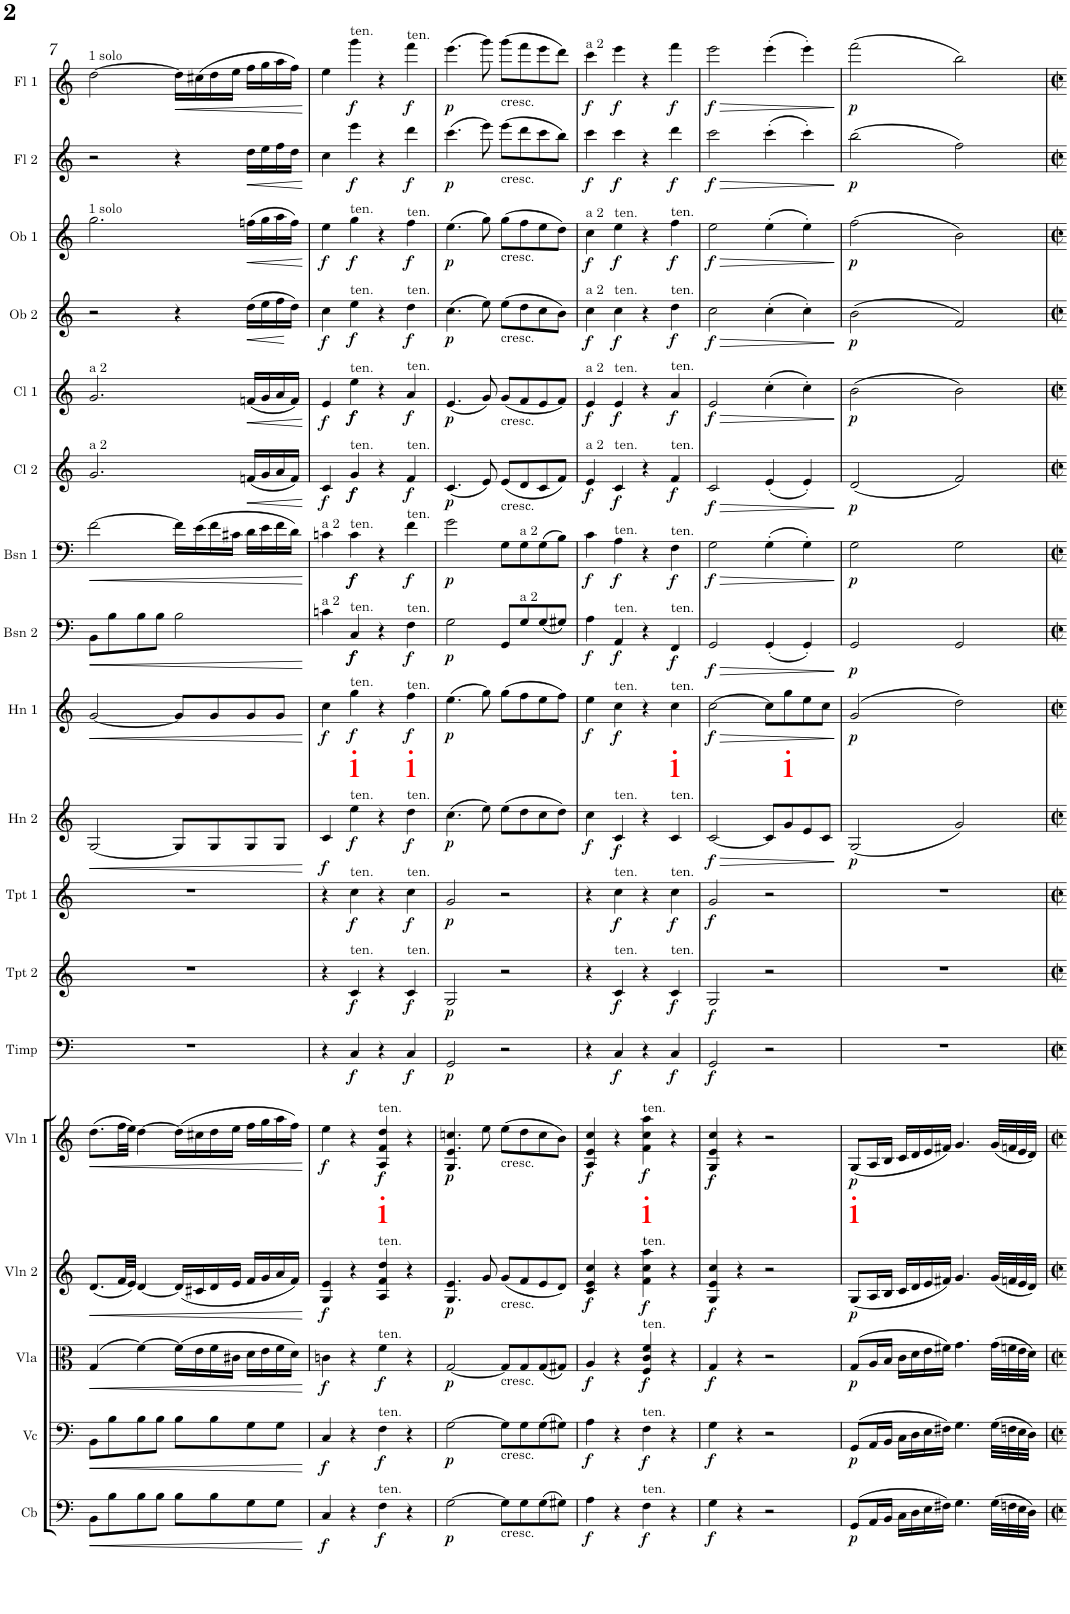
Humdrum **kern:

**kern	**dynam	**kern	**dynam	**kern	**dynam	**kern	**dynam	**kern	**text	**dynam	**kern	**dynam	**kern	**dynam	**kern	**dynam	**kern	**dynam	**kern	**text	**dynam	**kern	**dynam	**kern	**dynam	**kern	**dynam	**kern	**dynam	**kern	**dynam	**kern	**dynam	**kern	**dynam	**kern	**dynam
*part18	*part18	*part17	*part17	*part16	*part16	*part15	*part15	*part14	*part14	*part14	*part13	*part13	*part12	*part12	*part11	*part11	*part10	*part10	*part9	*part9	*part9	*part8	*part8	*part7	*part7	*part6	*part6	*part5	*part5	*part4	*part4	*part3	*part3	*part2	*part2	*part1	*part1
*staff18	*staff18	*staff17	*staff17	*staff16	*staff16	*staff15	*staff15	*staff14	*staff14	*staff14	*staff13	*staff13	*staff12	*staff12	*staff11	*staff11	*staff10	*staff10	*staff9	*staff9	*staff9	*staff8	*staff8	*staff7	*staff7	*staff6	*staff6	*staff5	*staff5	*staff4	*staff4	*staff3	*staff3	*staff2	*staff2	*staff1	*staff1
*I"Contrabass	*	*I"Violoncello	*	*I"Viola	*	*I"Violin 2	*	*I"Violin 1	*	*	*I"Timpani	*	*I"C Trumpet 2	*	*I"C Trumpet 1	*	*I"C Horn 2	*	*I"C Horn 1	*	*	*I"Bassoon 2	*	*I"Bassoon 1	*	*I"C Clarinet 2	*	*I"C Clarinet 1	*	*I"Oboe 2	*	*I"Oboe 1	*	*I"Flute 2	*	*I"Flute 1	*
*I'Cb	*	*I'Vc	*	*I'Vla	*	*I'Vln 2	*	*I'Vln 1	*	*	*I'Timp	*	*I'Tpt 2	*	*I'Tpt 1	*	*I'Hn 2	*	*I'Hn 1	*	*	*I'Bsn 2	*	*I'Bsn 1	*	*I'Cl 2	*	*I'Cl 1	*	*I'Ob 2	*	*I'Ob 1	*	*I'Fl 2	*	*I'Fl 1	*
!!LO:PB:g=z
*clefF4	*	*clefF4	*	*clefC3	*	*clefG2	*	*clefG2	*	*	*clefF4	*	*clefG2	*	*clefG2	*	*clefG2	*	*clefG2	*	*	*clefF4	*	*clefF4	*	*clefG2	*	*clefG2	*	*clefG2	*	*clefG2	*	*clefG2	*	*clefG2	*
*Trd7c12	*	*	*	*	*	*	*	*	*	*	*	*	*Trd1c2	*	*Trd1c2	*	*Trd4c7	*	*Trd4c7	*	*	*	*	*	*	*Trd1c2	*	*Trd1c2	*	*	*	*	*	*	*	*	*
*k[]	*	*k[]	*	*k[]	*	*k[]	*	*k[]	*	*	*k[]	*	*k[]	*	*k[]	*	*k[]	*	*k[]	*	*	*k[]	*	*k[]	*	*k[]	*	*k[]	*	*k[]	*	*k[]	*	*k[]	*	*k[]	*
*M4/4	*	*M4/4	*	*M4/4	*	*M4/4	*	*M4/4	*	*	*M4/4	*	*M4/4	*	*M4/4	*	*M4/4	*	*M4/4	*	*	*M4/4	*	*M4/4	*	*M4/4	*	*M4/4	*	*M4/4	*	*M4/4	*	*M4/4	*	*M4/4	*
*met(c)	*	*met(c)	*	*met(c)	*	*met(c)	*	*met(c)	*	*	*met(c)	*	*met(c)	*	*met(c)	*	*met(c)	*	*met(c)	*	*	*met(c)	*	*met(c)	*	*met(c)	*	*met(c)	*	*met(c)	*	*met(c)	*	*met(c)	*	*met(c)	*
=7	=7	=7	=7	=7	=7	=7	=7	=7	=7	=7	=7	=7	=7	=7	=7	=7	=7	=7	=7	=7	=7	=7	=7	=7	=7	=7	=7	=7	=7	=7	=7	=7	=7	=7	=7	=7	=7
!	!	!	!	!	!	!	!	!	!	!	!	!	!	!	!	!	!	!	!	!	!	!	!	!	!	!	!	!	!	!	!	!	!	!	!	!LO:TX:a:t=1 solo	!
!	!	!	!	!	!	!	!	!	!	!	!	!	!	!	!	!	!	!	!	!	!	!	!	!	!	!	!	!	!	!	!	!LO:TX:a:t=1 solo	!	!	!	!	!
!	!	!	!	!	!	!	!	!	!	!	!	!	!	!	!	!	!	!	!	!	!	!	!	!	!	!	!	!LO:TX:a:t=a 2	!	!	!	!	!	!	!	!	!
!	!	!	!	!	!	!	!	!	!	!	!	!	!	!	!	!	!	!	!	!	!	!	!	!	!	!LO:TX:a:t=a 2	!	!	!	!	!	!	!	!	!	!	!
!	!	!	!	!	!	!	!	!LO:TX:b:t=cresc.	!	!	!	!	!	!	!	!	!	!	!	!	!	!	!	!	!	!	!	!	!	!	!	!	!	!	!	!	!
!	!	!	!	!	!	!LO:TX:b:t=cresc.	!	!	!	!	!	!	!	!	!	!	!	!	!	!	!	!	!	!	!	!	!	!	!	!	!	!	!	!	!	!	!
!	!LO:HP:b	!	!LO:HP:b	!	!LO:HP:b	!	!	!	!	!	!	!	!	!	!	!	!	!LO:HP:b	!	!	!LO:HP:b	!	!LO:HP:b	!	!LO:HP:b	!	!	!	!	!	!	!	!	!	!	!	!
8BB\L	<	8BB\L	<	(4G/	<	(8.d/L	.	(8.dd\L	.	.	1r	.	1r	.	1r	.	[2G/	<	[2g/	.	<	8BB\L	<	[2f\	<	2.g/	.	2.g/	.	2r	.	2.gg\	.	2r	.	[2dd\	.
8B\	.	8B\	.	.	.	.	.	.	.	.	.	.	.	.	.	.	.	.	.	.	.	8B\	.	.	.	.	.	.	.	.	.	.	.	.	.	.	.
!	!	!	!	!	!	!	!LO:HP:b	!	!	!LO:HP:b	!	!	!	!	!	!	!	!	!	!	!	!	!	!	!	!	!	!	!	!	!	!	!	!	!	!	!
.	.	.	.	.	.	32f/LL	<	32ff\LL	.	<	.	.	.	.	.	.	.	.	.	.	.	.	.	.	.	.	.	.	.	.	.	.	.	.	.	.	.
.	.	.	.	.	.	32e/JJJ)	.	32ee\JJJ)	.	.	.	.	.	.	.	.	.	.	.	.	.	.	.	.	.	.	.	.	.	.	.	.	.	.	.	.	.
8B\	.	8B\	.	[4f\)	.	[4d/	.	[4dd\	.	.	.	.	.	.	.	.	.	.	.	.	.	8B\	.	.	.	.	.	.	.	.	.	.	.	.	.	.	.
8B\J	.	8B\J	.	.	.	.	.	.	.	.	.	.	.	.	.	.	.	.	.	.	.	8B\J	.	.	.	.	.	.	.	.	.	.	.	.	.	.	.
!	!	!	!	!	!	!	!	!	!	!	!	!	!	!	!	!	!	!	!	!	!	!	!	!	!	!	!	!	!	!	!	!	!	!	!	!	!LO:HP:b
8B\L	.	8B\L	.	(16f\LL]	.	(16d/LL]	.	(16dd\LL]	.	.	.	.	.	.	.	.	8G/L]	.	8g/L]	.	.	2B\	.	16f\LL]	.	.	.	.	.	4r	.	.	.	4r	.	16dd\LL]	<
.	.	.	.	16e\	.	16c#X/	.	16cc#X\	.	.	.	.	.	.	.	.	.	.	.	.	.	.	.	(16e\	.	.	.	.	.	.	.	.	.	.	.	(16cc#X\	.
8B\	.	8B\	.	16f\	.	16d/	.	16dd\	.	.	.	.	.	.	.	.	8G/	.	8g/	.	.	.	.	16f\	.	.	.	.	.	.	.	.	.	.	.	16dd\	.
.	.	.	.	16c#X\JJ	.	16e/JJ	.	16ee\JJ	.	.	.	.	.	.	.	.	.	.	.	.	.	.	.	16c#X\JJ	.	.	.	.	.	.	.	.	.	.	.	16ee\JJ	.
!	!	!	!	!	!	!	!	!	!	!	!	!	!	!	!	!	!	!	!	!	!	!	!	!	!	!	!LO:HP:b	!	!LO:HP:b	!	!LO:HP:b	!	!LO:HP:b	!	!LO:HP:b	!	!
8G\	.	8G\	.	16d\LL	.	16f/LL	.	16ff\LL	.	.	.	.	.	.	.	.	8G/	.	8g/	.	.	.	.	16d\LL	.	(16fn/LL	<	(16fn/LL	<	(16dd\LL	<	(16ffn\LL	<	16dd\LL	<	16ff\LL	.
.	.	.	.	16e\	.	16g/	.	16gg\	.	.	.	.	.	.	.	.	.	.	.	.	.	.	.	16e\	.	16g/	.	16g/	.	16ee\	.	16gg\	.	16ee\	.	16gg\	.
8G\J	.	8G\J	.	16f\	.	16a/	.	16aa\	.	.	.	.	.	.	.	.	8G/J	.	8g/J	.	.	.	.	16f\	.	16a/	.	16a/	.	16ff\	.	16aa\	.	16ff\	.	16aa\	.
.	.	.	.	16d\JJ)	.	16f/JJ)	.	16ff\JJ)	.	.	.	.	.	.	.	.	.	.	.	.	.	.	.	16d\JJ)	.	16f/JJ)	.	16f/JJ)	.	16dd\JJ)	[	16ff\JJ)	.	16dd\JJ	.	16ff\JJ)	.
.	[	.	[	.	[	.	[	.	.	[	.	.	.	.	.	.	.	[	.	.	[	.	[	.	[	.	[	.	[	.	.	.	[	.	[	.	[
=8	=8	=8	=8	=8	=8	=8	=8	=8	=8	=8	=8	=8	=8	=8	=8	=8	=8	=8	=8	=8	=8	=8	=8	=8	=8	=8	=8	=8	=8	=8	=8	=8	=8	=8	=8	=8	=8
!	!	!	!	!	!	!	!	!	!	!	!	!	!	!	!	!	!	!	!	!	!	!	!	!LO:TX:a:t=a 2	!	!	!	!	!	!	!	!	!	!	!	!	!
!	!	!	!	!	!	!	!	!	!	!	!	!	!	!	!	!	!	!	!	!	!	!LO:TX:a:t=a 2	!	!	!	!	!	!	!	!	!	!	!	!	!	!	!
!	!LO:DY:b	!	!LO:DY:b	!	!LO:DY:b	!	!LO:DY:b	!	!	!LO:DY:b	!	!	!	!	!	!	!	!LO:DY:b	!	!	!LO:DY:b	!	!	!	!	!	!LO:DY:b	!	!LO:DY:b	!	!LO:DY:b	!	!LO:DY:b	!	!	!	!
4C/	f	4C/	f	4cn\	f	4G/ 4e/	f	4ee\	.	f	4r	.	4r	.	4r	.	4c/	f	4cc\	.	f	4cn\	.	4cn\	.	4c/	f	4e/	f	4cc\	f	4ee\	f	4cc\	.	4ee\	.
!	!	!	!	!	!	!	!	!	!	!	!	!	!	!	!	!	!	!	!	!	!	!	!	!	!	!	!	!	!	!	!	!	!	!	!	!LO:TX:a:t=ten.	!
!	!	!	!	!	!	!	!	!	!	!	!	!	!	!	!	!	!	!	!	!	!	!	!	!	!	!	!	!	!	!	!	!LO:TX:a:t=ten.	!	!	!	!	!
!	!	!	!	!	!	!	!	!	!	!	!	!	!	!	!	!	!	!	!	!	!	!	!	!	!	!	!	!	!	!LO:TX:a:t=ten.	!	!	!	!	!	!	!
!	!	!	!	!	!	!	!	!	!	!	!	!	!	!	!	!	!	!	!	!	!	!	!	!	!	!	!	!LO:TX:a:t=ten.	!	!	!	!	!	!	!	!	!
!	!	!	!	!	!	!	!	!	!	!	!	!	!	!	!	!	!	!	!	!	!	!	!	!	!	!LO:TX:a:t=ten.	!	!	!	!	!	!	!	!	!	!	!
!	!	!	!	!	!	!	!	!	!	!	!	!	!	!	!	!	!	!	!	!	!	!	!	!LO:TX:a:t=ten.	!	!	!	!	!	!	!	!	!	!	!	!	!
!	!	!	!	!	!	!	!	!	!	!	!	!	!	!	!	!	!	!	!	!	!	!LO:TX:a:t=ten.	!	!	!	!	!	!	!	!	!	!	!	!	!	!	!
!	!	!	!	!	!	!	!	!	!	!	!	!	!	!	!	!	!	!	!LO:TX:a:t=ten.	!	!	!	!	!	!	!	!	!	!	!	!	!	!	!	!	!	!
!	!	!	!	!	!	!	!	!	!	!	!	!	!	!	!	!	!LO:TX:a:t=ten.	!	!	!	!	!	!	!	!	!	!	!	!	!	!	!	!	!	!	!	!
!	!	!	!	!	!	!	!	!	!	!	!	!	!	!	!LO:TX:a:t=ten.	!	!	!	!	!	!	!	!	!	!	!	!	!	!	!	!	!	!	!	!	!	!
!	!	!	!	!	!	!	!	!	!	!	!	!	!LO:TX:a:t=ten.	!	!	!	!	!	!	!	!	!	!	!	!	!	!	!	!	!	!	!	!	!	!	!	!
!	!	!	!	!	!	!	!	!	!	!	!	!LO:DY:b	!	!LO:DY:b	!	!LO:DY:b	!	!LO:DY:b	!	!LO:LY:b:color=#FF0000	!LO:DY:b	!	!LO:DY:b	!	!	!	!	!	!	!	!	!	!	!	!	!	!
!	!	!	!	!	!	!	!	!	!	!	!	!	!	!	!	!	!	!	!	!	!	!	!LO:DY:n=1:b	!	!LO:DY:b	!	!	!	!	!	!	!	!	!	!	!	!
!	!	!	!	!	!	!	!	!	!	!	!	!	!	!	!	!	!	!	!	!	!	!	!	!	!LO:DY:n=1:b	!	!LO:DY:b	!	!	!	!	!	!	!	!	!	!
!	!	!	!	!	!	!	!	!	!	!	!	!	!	!	!	!	!	!	!	!	!	!	!	!	!	!	!LO:DY:n=1:b	!	!LO:DY:b	!	!	!	!	!	!	!	!
!	!	!	!	!	!	!	!	!	!	!	!	!	!	!	!	!	!	!	!	!	!	!	!	!	!	!	!	!	!LO:DY:n=1:b	!	!LO:DY:b	!	!LO:DY:b	!	!LO:DY:b	!	!LO:DY:b
4r	.	4r	.	4r	.	4r	.	4r	.	.	4C/	f	4c/	f	4cc\	f	4ee\	f	4gg\	i	f	4C/	f f	4c\	f f	4g/	f f	4ee\	f f	4ee\	f	4gg\	f	4eee\	f	4ggg\	f
!	!	!	!	!	!	!	!	!LO:TX:a:t=ten.	!	!	!	!	!	!	!	!	!	!	!	!	!	!	!	!	!	!	!	!	!	!	!	!	!	!	!	!	!
!	!	!	!	!	!	!LO:TX:a:t=ten.	!	!	!	!	!	!	!	!	!	!	!	!	!	!	!	!	!	!	!	!	!	!	!	!	!	!	!	!	!	!	!
!	!	!	!	!LO:TX:a:t=ten.	!	!	!	!	!	!	!	!	!	!	!	!	!	!	!	!	!	!	!	!	!	!	!	!	!	!	!	!	!	!	!	!	!
!	!	!LO:TX:a:t=ten.	!	!	!	!	!	!	!	!	!	!	!	!	!	!	!	!	!	!	!	!	!	!	!	!	!	!	!	!	!	!	!	!	!	!	!
!LO:TX:a:t=ten.	!	!	!	!	!	!	!	!	!	!	!	!	!	!	!	!	!	!	!	!	!	!	!	!	!	!	!	!	!	!	!	!	!	!	!	!	!
!	!LO:DY:b	!	!LO:DY:b	!	!LO:DY:b	!	!	!	!LO:LY:b:color=#FF0000	!LO:DY:b	!	!	!	!	!	!	!	!	!	!	!	!	!	!	!	!	!	!	!	!	!	!	!	!	!	!	!
4F\	f	4F\	f	4f\	f	4A/ 4f/ 4dd/	.	4A/ 4f/ 4dd/	i	f	4r	.	4r	.	4r	.	4r	.	4r	.	.	4r	.	4r	.	4r	.	4r	.	4r	.	4r	.	4r	.	4r	.
!	!	!	!	!	!	!	!	!	!	!	!	!	!	!	!	!	!	!	!	!	!	!	!	!	!	!	!	!	!	!	!	!	!	!	!	!LO:TX:a:t=ten.	!
!	!	!	!	!	!	!	!	!	!	!	!	!	!	!	!	!	!	!	!	!	!	!	!	!	!	!	!	!	!	!	!	!LO:TX:a:t=ten.	!	!	!	!	!
!	!	!	!	!	!	!	!	!	!	!	!	!	!	!	!	!	!	!	!	!	!	!	!	!	!	!	!	!	!	!LO:TX:a:t=ten.	!	!	!	!	!	!	!
!	!	!	!	!	!	!	!	!	!	!	!	!	!	!	!	!	!	!	!	!	!	!	!	!	!	!	!	!LO:TX:a:t=ten.	!	!	!	!	!	!	!	!	!
!	!	!	!	!	!	!	!	!	!	!	!	!	!	!	!	!	!	!	!	!	!	!	!	!	!	!LO:TX:a:t=ten.	!	!	!	!	!	!	!	!	!	!	!
!	!	!	!	!	!	!	!	!	!	!	!	!	!	!	!	!	!	!	!	!	!	!	!	!LO:TX:a:t=ten.	!	!	!	!	!	!	!	!	!	!	!	!	!
!	!	!	!	!	!	!	!	!	!	!	!	!	!	!	!	!	!	!	!	!	!	!LO:TX:a:t=ten.	!	!	!	!	!	!	!	!	!	!	!	!	!	!	!
!	!	!	!	!	!	!	!	!	!	!	!	!	!	!	!	!	!	!	!LO:TX:a:t=ten.	!	!	!	!	!	!	!	!	!	!	!	!	!	!	!	!	!	!
!	!	!	!	!	!	!	!	!	!	!	!	!	!	!	!	!	!LO:TX:a:t=ten.	!	!	!	!	!	!	!	!	!	!	!	!	!	!	!	!	!	!	!	!
!	!	!	!	!	!	!	!	!	!	!	!	!	!	!	!LO:TX:a:t=ten.	!	!	!	!	!	!	!	!	!	!	!	!	!	!	!	!	!	!	!	!	!	!
!	!	!	!	!	!	!	!	!	!	!	!	!	!LO:TX:a:t=ten.	!	!	!	!	!	!	!	!	!	!	!	!	!	!	!	!	!	!	!	!	!	!	!	!
!	!	!	!	!	!	!	!	!	!	!	!	!LO:DY:b	!	!LO:DY:b	!	!LO:DY:b	!	!LO:DY:b	!	!LO:LY:b:color=#FF0000	!LO:DY:b	!	!LO:DY:n=2:b	!	!LO:DY:n=2:b	!	!LO:DY:n=2:b	!	!LO:DY:n=2:b	!	!LO:DY:b	!	!LO:DY:b	!	!LO:DY:b	!	!LO:DY:b
4r	.	4r	.	4r	.	4r	.	4r	.	.	4C/	f	4c/	f	4cc\	f	4dd\	f	4ff\	i	f	4F\	f	4f\	f	4f/	f	4a/	f	4dd\	f	4ff\	f	4ddd\	f	4fff\	f
=9	=9	=9	=9	=9	=9	=9	=9	=9	=9	=9	=9	=9	=9	=9	=9	=9	=9	=9	=9	=9	=9	=9	=9	=9	=9	=9	=9	=9	=9	=9	=9	=9	=9	=9	=9	=9	=9
!	!LO:DY:b	!	!LO:DY:b	!	!LO:DY:b	!	!LO:DY:b	!	!	!LO:DY:b	!	!LO:DY:b	!	!LO:DY:b	!	!LO:DY:b	!	!LO:DY:b	!	!	!LO:DY:b	!	!LO:DY:b	!	!LO:DY:b	!	!LO:DY:b	!	!LO:DY:b	!	!LO:DY:b	!	!LO:DY:b	!	!LO:DY:b	!	!LO:DY:b
[2G\	p	[2G\	p	[2G/	p	4.G/ 4.e/	p	4.G/ 4.e/ 4.ccn/	.	p	2GG/	p	2G/	p	2g/	p	(4.cc\	p	(4.ee\	.	p	2G\	p	2g\	p	(4.c/	p	(4.e/	p	(4.cc\	p	(4.ee\	p	(4.ccc\	p	(4.eee\	p
.	.	.	.	.	.	8g/	.	8ee\	.	.	.	.	.	.	.	.	8ee\)	.	8gg\)	.	.	.	.	.	.	8e/)	.	8g/)	.	8ee\)	.	8gg\)	.	8eee\)	.	8ggg\)	.
!	!	!	!	!	!	!	!	!	!	!	!	!	!	!	!	!	!	!	!	!	!	!	!	!	!	!	!	!	!	!	!	!	!	!	!	!LO:TX:b:t=cresc.	!
!	!	!	!	!	!	!	!	!	!	!	!	!	!	!	!	!	!	!	!	!	!	!	!	!	!	!	!	!	!	!	!	!	!	!LO:TX:b:t=cresc.	!	!	!
!	!	!	!	!	!	!	!	!	!	!	!	!	!	!	!	!	!	!	!	!	!	!	!	!	!	!	!	!	!	!	!	!LO:TX:b:t=cresc.	!	!	!	!	!
!	!	!	!	!	!	!	!	!	!	!	!	!	!	!	!	!	!	!	!	!	!	!	!	!	!	!	!	!	!	!LO:TX:b:t=cresc.	!	!	!	!	!	!	!
!	!	!	!	!	!	!	!	!	!	!	!	!	!	!	!	!	!	!	!	!	!	!	!	!	!	!	!	!LO:TX:b:t=cresc.	!	!	!	!	!	!	!	!	!
!	!	!	!	!	!	!	!	!	!	!	!	!	!	!	!	!	!	!	!	!	!	!	!	!	!	!LO:TX:b:t=cresc.	!	!	!	!	!	!	!	!	!	!	!
!	!	!	!	!	!	!	!	!LO:TX:b:t=cresc.	!	!	!	!	!	!	!	!	!	!	!	!	!	!	!	!	!	!	!	!	!	!	!	!	!	!	!	!	!
!	!	!	!	!	!	!LO:TX:b:t=cresc.	!	!	!	!	!	!	!	!	!	!	!	!	!	!	!	!	!	!	!	!	!	!	!	!	!	!	!	!	!	!	!
!	!	!	!	!LO:TX:b:t=cresc.	!	!	!	!	!	!	!	!	!	!	!	!	!	!	!	!	!	!	!	!	!	!	!	!	!	!	!	!	!	!	!	!	!
!	!	!LO:TX:b:t=cresc.	!	!	!	!	!	!	!	!	!	!	!	!	!	!	!	!	!	!	!	!	!	!	!	!	!	!	!	!	!	!	!	!	!	!	!
!LO:TX:b:t=cresc.	!	!	!	!	!	!	!	!	!	!	!	!	!	!	!	!	!	!	!	!	!	!	!	!	!	!	!	!	!	!	!	!	!	!	!	!	!
8G\L]	.	8G\L]	.	8G/L]	.	(8g/L	.	(8ee\L	.	.	2r	.	2r	.	2r	.	(8ee\L	.	(8gg\L	.	.	8GG/L	.	8G\L	.	(8e/L	.	(8g/L	.	(8ee\L	.	(8gg\L	.	(8eee\L	.	(8ggg\L	.
!	!	!	!	!	!	!	!	!	!	!	!	!	!	!	!	!	!	!	!	!	!	!	!	!LO:TX:a:t=a 2	!	!	!	!	!	!	!	!	!	!	!	!	!
!	!	!	!	!	!	!	!	!	!	!	!	!	!	!	!	!	!	!	!	!	!	!LO:TX:a:t=a 2	!	!	!	!	!	!	!	!	!	!	!	!	!	!	!
8G\	.	8G\	.	8G/	.	8f/	.	8dd\	.	.	.	.	.	.	.	.	8dd\	.	8ff\	.	.	8G/	.	8G\	.	8d/	.	8f/	.	8dd\	.	8ff\	.	8ddd\	.	8fff\	.
(8G\	.	(8G\	.	(8G/	.	8e/	.	8cc\	.	.	.	.	.	.	.	.	8cc\	.	8ee\	.	.	(8G/	.	(8G\	.	8c/	.	8e/	.	8cc\	.	8ee\	.	8ccc\	.	8eee\	.
8G#X\J)	.	8G#X\J)	.	8G#X/J)	.	8d/J)	.	8b\J)	.	.	.	.	.	.	.	.	8dd\J)	.	8ff\J)	.	.	8G#X/J)	.	8B\J)	.	8f/J)	.	8f/J)	.	8b\J)	.	8dd\J)	.	8bb\J)	.	8ddd\J)	.
=10	=10	=10	=10	=10	=10	=10	=10	=10	=10	=10	=10	=10	=10	=10	=10	=10	=10	=10	=10	=10	=10	=10	=10	=10	=10	=10	=10	=10	=10	=10	=10	=10	=10	=10	=10	=10	=10
!	!	!	!	!	!	!	!	!	!	!	!	!	!	!	!	!	!	!	!	!	!	!	!	!	!	!	!	!	!	!	!	!	!	!	!	!LO:TX:a:t=a 2	!
!	!	!	!	!	!	!	!	!	!	!	!	!	!	!	!	!	!	!	!	!	!	!	!	!	!	!	!	!	!	!	!	!LO:TX:a:t=a 2	!	!	!	!	!
!	!	!	!	!	!	!	!	!	!	!	!	!	!	!	!	!	!	!	!	!	!	!	!	!	!	!	!	!	!	!LO:TX:a:t=a 2	!	!	!	!	!	!	!
!	!	!	!	!	!	!	!	!	!	!	!	!	!	!	!	!	!	!	!	!	!	!	!	!	!	!	!	!LO:TX:a:t=a 2	!	!	!	!	!	!	!	!	!
!	!	!	!	!	!	!	!	!	!	!	!	!	!	!	!	!	!	!	!	!	!	!	!	!	!	!LO:TX:a:t=a 2	!	!	!	!	!	!	!	!	!	!	!
!	!LO:DY:b	!	!LO:DY:b	!	!LO:DY:b	!	!LO:DY:b	!	!	!LO:DY:b	!	!	!	!	!	!	!	!LO:DY:b	!	!	!LO:DY:b	!	!LO:DY:b	!	!LO:DY:b	!	!LO:DY:b	!	!LO:DY:b	!	!LO:DY:b	!	!LO:DY:b	!	!LO:DY:b	!	!LO:DY:b
4A\	f	4A\	f	4A/	f	4c/ 4e/ 4cc/	f	4A/ 4e/ 4cc/	.	f	4r	.	4r	.	4r	.	4cc\	f	4ee\	.	f	4A\	f	4c\	f	4e/	f	4e/	f	4cc\	f	4cc\	f	4ccc\	f	4ccc\	f
!	!	!	!	!	!	!	!	!	!	!	!	!	!	!	!	!	!	!	!	!	!	!	!	!	!	!	!	!	!	!	!	!LO:TX:a:t=ten.	!	!	!	!	!
!	!	!	!	!	!	!	!	!	!	!	!	!	!	!	!	!	!	!	!	!	!	!	!	!	!	!	!	!	!	!LO:TX:a:t=ten.	!	!	!	!	!	!	!
!	!	!	!	!	!	!	!	!	!	!	!	!	!	!	!	!	!	!	!	!	!	!	!	!	!	!	!	!LO:TX:a:t=ten.	!	!	!	!	!	!	!	!	!
!	!	!	!	!	!	!	!	!	!	!	!	!	!	!	!	!	!	!	!	!	!	!	!	!	!	!LO:TX:a:t=ten.	!	!	!	!	!	!	!	!	!	!	!
!	!	!	!	!	!	!	!	!	!	!	!	!	!	!	!	!	!	!	!	!	!	!	!	!LO:TX:a:t=ten.	!	!	!	!	!	!	!	!	!	!	!	!	!
!	!	!	!	!	!	!	!	!	!	!	!	!	!	!	!	!	!	!	!	!	!	!LO:TX:a:t=ten.	!	!	!	!	!	!	!	!	!	!	!	!	!	!	!
!	!	!	!	!	!	!	!	!	!	!	!	!	!	!	!	!	!	!	!LO:TX:a:t=ten.	!	!	!	!	!	!	!	!	!	!	!	!	!	!	!	!	!	!
!	!	!	!	!	!	!	!	!	!	!	!	!	!	!	!	!	!LO:TX:a:t=ten.	!	!	!	!	!	!	!	!	!	!	!	!	!	!	!	!	!	!	!	!
!	!	!	!	!	!	!	!	!	!	!	!	!	!	!	!LO:TX:a:t=ten.	!	!	!	!	!	!	!	!	!	!	!	!	!	!	!	!	!	!	!	!	!	!
!	!	!	!	!	!	!	!	!	!	!	!	!	!LO:TX:a:t=ten.	!	!	!	!	!	!	!	!	!	!	!	!	!	!	!	!	!	!	!	!	!	!	!	!
!	!	!	!	!	!	!	!	!	!	!	!	!LO:DY:b	!	!LO:DY:b	!	!LO:DY:b	!	!LO:DY:b	!	!	!LO:DY:b	!	!LO:DY:b	!	!LO:DY:b	!	!LO:DY:b	!	!LO:DY:b	!	!LO:DY:b	!	!LO:DY:b	!	!LO:DY:b	!	!LO:DY:b
4r	.	4r	.	4r	.	4r	.	4r	.	.	4C/	f	4c/	f	4cc\	f	4c/	f	4cc\	.	f	4AA/	f	4A\	f	4c/	f	4e/	f	4cc\	f	4ee\	f	4ccc\	f	4eee\	f
!	!	!	!	!	!	!	!	!LO:TX:a:t=ten.	!	!	!	!	!	!	!	!	!	!	!	!	!	!	!	!	!	!	!	!	!	!	!	!	!	!	!	!	!
!	!	!	!	!	!	!LO:TX:a:t=ten.	!	!	!	!	!	!	!	!	!	!	!	!	!	!	!	!	!	!	!	!	!	!	!	!	!	!	!	!	!	!	!
!	!	!	!	!LO:TX:a:t=ten.	!	!	!	!	!	!	!	!	!	!	!	!	!	!	!	!	!	!	!	!	!	!	!	!	!	!	!	!	!	!	!	!	!
!	!	!LO:TX:a:t=ten.	!	!	!	!	!	!	!	!	!	!	!	!	!	!	!	!	!	!	!	!	!	!	!	!	!	!	!	!	!	!	!	!	!	!	!
!LO:TX:a:t=ten.	!	!	!	!	!	!	!	!	!	!	!	!	!	!	!	!	!	!	!	!	!	!	!	!	!	!	!	!	!	!	!	!	!	!	!	!	!
!	!LO:DY:b	!	!LO:DY:b	!	!LO:DY:b	!	!LO:DY:b	!	!LO:LY:b:color=#FF0000	!LO:DY:b	!	!	!	!	!	!	!	!	!	!	!	!	!	!	!	!	!	!	!	!	!	!	!	!	!	!	!
4F\	f	4F\	f	4F/ 4c/ 4f/	f	4f\ 4cc\ 4aa\	f	4f\ 4cc\ 4aa\	i	f	4r	.	4r	.	4r	.	4r	.	4r	.	.	4r	.	4r	.	4r	.	4r	.	4r	.	4r	.	4r	.	4r	.
!	!	!	!	!	!	!	!	!	!	!	!	!	!	!	!	!	!	!	!	!	!	!	!	!	!	!	!	!	!	!	!	!LO:TX:a:t=ten.	!	!	!	!	!
!	!	!	!	!	!	!	!	!	!	!	!	!	!	!	!	!	!	!	!	!	!	!	!	!	!	!	!	!	!	!LO:TX:a:t=ten.	!	!	!	!	!	!	!
!	!	!	!	!	!	!	!	!	!	!	!	!	!	!	!	!	!	!	!	!	!	!	!	!	!	!	!	!LO:TX:a:t=ten.	!	!	!	!	!	!	!	!	!
!	!	!	!	!	!	!	!	!	!	!	!	!	!	!	!	!	!	!	!	!	!	!	!	!	!	!LO:TX:a:t=ten.	!	!	!	!	!	!	!	!	!	!	!
!	!	!	!	!	!	!	!	!	!	!	!	!	!	!	!	!	!	!	!	!	!	!	!	!LO:TX:a:t=ten.	!	!	!	!	!	!	!	!	!	!	!	!	!
!	!	!	!	!	!	!	!	!	!	!	!	!	!	!	!	!	!	!	!	!	!	!LO:TX:a:t=ten.	!	!	!	!	!	!	!	!	!	!	!	!	!	!	!
!	!	!	!	!	!	!	!	!	!	!	!	!	!	!	!	!	!	!	!LO:TX:a:t=ten.	!	!	!	!	!	!	!	!	!	!	!	!	!	!	!	!	!	!
!	!	!	!	!	!	!	!	!	!	!	!	!	!	!	!	!	!LO:TX:a:t=ten.	!	!	!	!	!	!	!	!	!	!	!	!	!	!	!	!	!	!	!	!
!	!	!	!	!	!	!	!	!	!	!	!	!	!	!	!LO:TX:a:t=ten.	!	!	!	!	!	!	!	!	!	!	!	!	!	!	!	!	!	!	!	!	!	!
!	!	!	!	!	!	!	!	!	!	!	!	!	!LO:TX:a:t=ten.	!	!	!	!	!	!	!	!	!	!	!	!	!	!	!	!	!	!	!	!	!	!	!	!
!	!	!	!	!	!	!	!	!	!	!	!	!LO:DY:b	!	!LO:DY:b	!	!LO:DY:b	!	!	!	!LO:LY:b:color=#FF0000	!	!	!LO:DY:b	!	!LO:DY:b	!	!LO:DY:b	!	!LO:DY:b	!	!LO:DY:b	!	!LO:DY:b	!	!LO:DY:b	!	!LO:DY:b
4r	.	4r	.	4r	.	4r	.	4r	.	.	4C/	f	4c/	f	4cc\	f	4c/	.	4cc\	i	.	4FF/	f	4F\	f	4f/	f	4a/	f	4dd\	f	4ff\	f	4ddd\	f	4fff\	f
=11	=11	=11	=11	=11	=11	=11	=11	=11	=11	=11	=11	=11	=11	=11	=11	=11	=11	=11	=11	=11	=11	=11	=11	=11	=11	=11	=11	=11	=11	=11	=11	=11	=11	=11	=11	=11	=11
!	!LO:DY:b	!	!LO:DY:b	!	!LO:DY:b	!	!LO:DY:b	!	!	!LO:DY:b	!	!LO:DY:b	!	!LO:DY:b	!	!LO:DY:b	!	!LO:HP:b	!	!	!LO:HP:b	!	!LO:HP:b	!	!LO:HP:b	!	!LO:HP:b	!	!LO:HP:b	!	!LO:HP:b	!	!LO:HP:b	!	!LO:HP:b	!	!LO:HP:b
!	!	!	!	!	!	!	!	!	!	!	!	!	!	!	!	!	!	!LO:DY:n=1:b	!	!	!LO:DY:n=1:b	!	!LO:DY:n=1:b	!	!LO:DY:n=1:b	!	!LO:DY:n=1:b	!	!LO:DY:n=1:b	!	!LO:DY:n=1:b	!	!LO:DY:n=1:b	!	!LO:DY:n=1:b	!	!LO:DY:n=1:b
4G\	f	4G\	f	4G/	f	4G/ 4e/ 4cc/	f	4G/ 4e/ 4cc/	.	f	2GG/	f	2G/	f	2g/	f	[2c/	> f	[2cc\	.	> f	2GG/	> f	2G\	> f	2c/	> f	2e/	> f	2cc\	> f	2ee\	> f	2ccc\	> f	2eee\	> f
4r	.	4r	.	4r	.	4r	.	4r	.	.	.	.	.	.	.	.	.	.	.	.	.	.	.	.	.	.	.	.	.	.	.	.	.	.	.	.	.
2r	.	2r	.	2r	.	2r	.	2r	.	.	2r	.	2r	.	2r	.	8c/L]	.	8cc\L]	.	.	(4GG'/	.	(4G'\	.	(4e'/	.	(4cc'\	.	(4cc'\	.	(4ee'\	.	(4ccc'\	.	(4eee'\	.
!	!	!	!	!	!	!	!	!	!	!	!	!	!	!	!	!	!	!	!	!LO:LY:b:color=#FF0000	!	!	!	!	!	!	!	!	!	!	!	!	!	!	!	!	!
.	.	.	.	.	.	.	.	.	.	.	.	.	.	.	.	.	8g/	.	8gg\	i	.	.	.	.	.	.	.	.	.	.	.	.	.	.	.	.	.
.	.	.	.	.	.	.	.	.	.	.	.	.	.	.	.	.	8e/	.	8ee\	.	.	4GG'/)	.	4G'\)	.	4e'/)	.	4cc'\)	.	4cc'\)	.	4ee'\)	.	4ccc'\)	.	4eee'\)	.
.	.	.	.	.	.	.	.	.	.	.	.	.	.	.	.	.	8c/J	.	8cc\J	.	.	.	.	.	.	.	.	.	.	.	.	.	.	.	.	.	.
.	.	.	.	.	.	.	.	.	.	.	.	.	.	.	.	.	.	]	.	.	]	.	]	.	]	.	]	.	]	.	]	.	]	.	]	.	]
=12	=12	=12	=12	=12	=12	=12	=12	=12	=12	=12	=12	=12	=12	=12	=12	=12	=12	=12	=12	=12	=12	=12	=12	=12	=12	=12	=12	=12	=12	=12	=12	=12	=12	=12	=12	=12	=12
!	!LO:DY:b	!	!LO:DY:b	!	!LO:DY:b	!	!LO:DY:b	!	!LO:LY:b:color=#FF0000	!LO:DY:b	!	!	!	!	!	!	!	!LO:DY:b	!	!	!LO:DY:b	!	!LO:DY:b	!	!LO:DY:b	!	!LO:DY:b	!	!LO:DY:b	!	!LO:DY:b	!	!LO:DY:b	!	!LO:DY:b	!	!LO:DY:b
(8GG/L	p	(8GG/L	p	(8G/L	p	(8G/L	p	(8G/L	i	p	1r	.	1r	.	1r	.	(2G/	p	(2g/	.	p	2GG/	p	2G\	p	(2d/	p	(2b\	p	(2b\	p	(2ff\	p	(2bb\	p	(2fff\	p
16AA/L	.	16AA/L	.	16A/L	.	16A/L	.	16A/L	.	.	.	.	.	.	.	.	.	.	.	.	.	.	.	.	.	.	.	.	.	.	.	.	.	.	.	.	.
16BB/JJ	.	16BB/JJ	.	16B/JJ	.	16B/JJ	.	16B/JJ	.	.	.	.	.	.	.	.	.	.	.	.	.	.	.	.	.	.	.	.	.	.	.	.	.	.	.	.	.
16C\LL	.	16C\LL	.	16c\LL	.	16c/LL	.	16c/LL	.	.	.	.	.	.	.	.	.	.	.	.	.	.	.	.	.	.	.	.	.	.	.	.	.	.	.	.	.
16D\	.	16D\	.	16d\	.	16d/	.	16d/	.	.	.	.	.	.	.	.	.	.	.	.	.	.	.	.	.	.	.	.	.	.	.	.	.	.	.	.	.
16E\	.	16E\	.	16e\	.	16e/	.	16e/	.	.	.	.	.	.	.	.	.	.	.	.	.	.	.	.	.	.	.	.	.	.	.	.	.	.	.	.	.
16F#X\JJ)	.	16F#X\JJ)	.	16f#X\JJ)	.	16f#X/JJ)	.	16f#X/JJ)	.	.	.	.	.	.	.	.	.	.	.	.	.	.	.	.	.	.	.	.	.	.	.	.	.	.	.	.	.
4.G\	.	4.G\	.	4.g\	.	4.g/	.	4.g/	.	.	.	.	.	.	.	.	2g/)	.	2dd\)	.	.	2GG/	.	2G\	.	2f/)	.	2b\)	.	2f/)	.	2b\)	.	2ff\)	.	2bb\)	.
(32G\LLL	.	(32G\LLL	.	(32g\LLL	.	(32g/LLL	.	(32g/LLL	.	.	.	.	.	.	.	.	.	.	.	.	.	.	.	.	.	.	.	.	.	.	.	.	.	.	.	.	.
32Fn\	.	32Fn\	.	32fn\	.	32fn/	.	32fn/	.	.	.	.	.	.	.	.	.	.	.	.	.	.	.	.	.	.	.	.	.	.	.	.	.	.	.	.	.
32E\	.	32E\	.	32e\	.	32e/	.	32e/	.	.	.	.	.	.	.	.	.	.	.	.	.	.	.	.	.	.	.	.	.	.	.	.	.	.	.	.	.
32D\JJJ)	.	32D\JJJ)	.	32d\JJJ)	.	32d/JJJ)	.	32d/JJJ)	.	.	.	.	.	.	.	.	.	.	.	.	.	.	.	.	.	.	.	.	.	.	.	.	.	.	.	.	.
=	=	=	=	=	=	=	=	=	=	=	=	=	=	=	=	=	=	=	=	=	=	=	=	=	=	=	=	=	=	=	=	=	=	=	=	=	=
*-	*-	*-	*-	*-	*-	*-	*-	*-	*-	*-	*-	*-	*-	*-	*-	*-	*-	*-	*-	*-	*-	*-	*-	*-	*-	*-	*-	*-	*-	*-	*-	*-	*-	*-	*-	*-	*-
